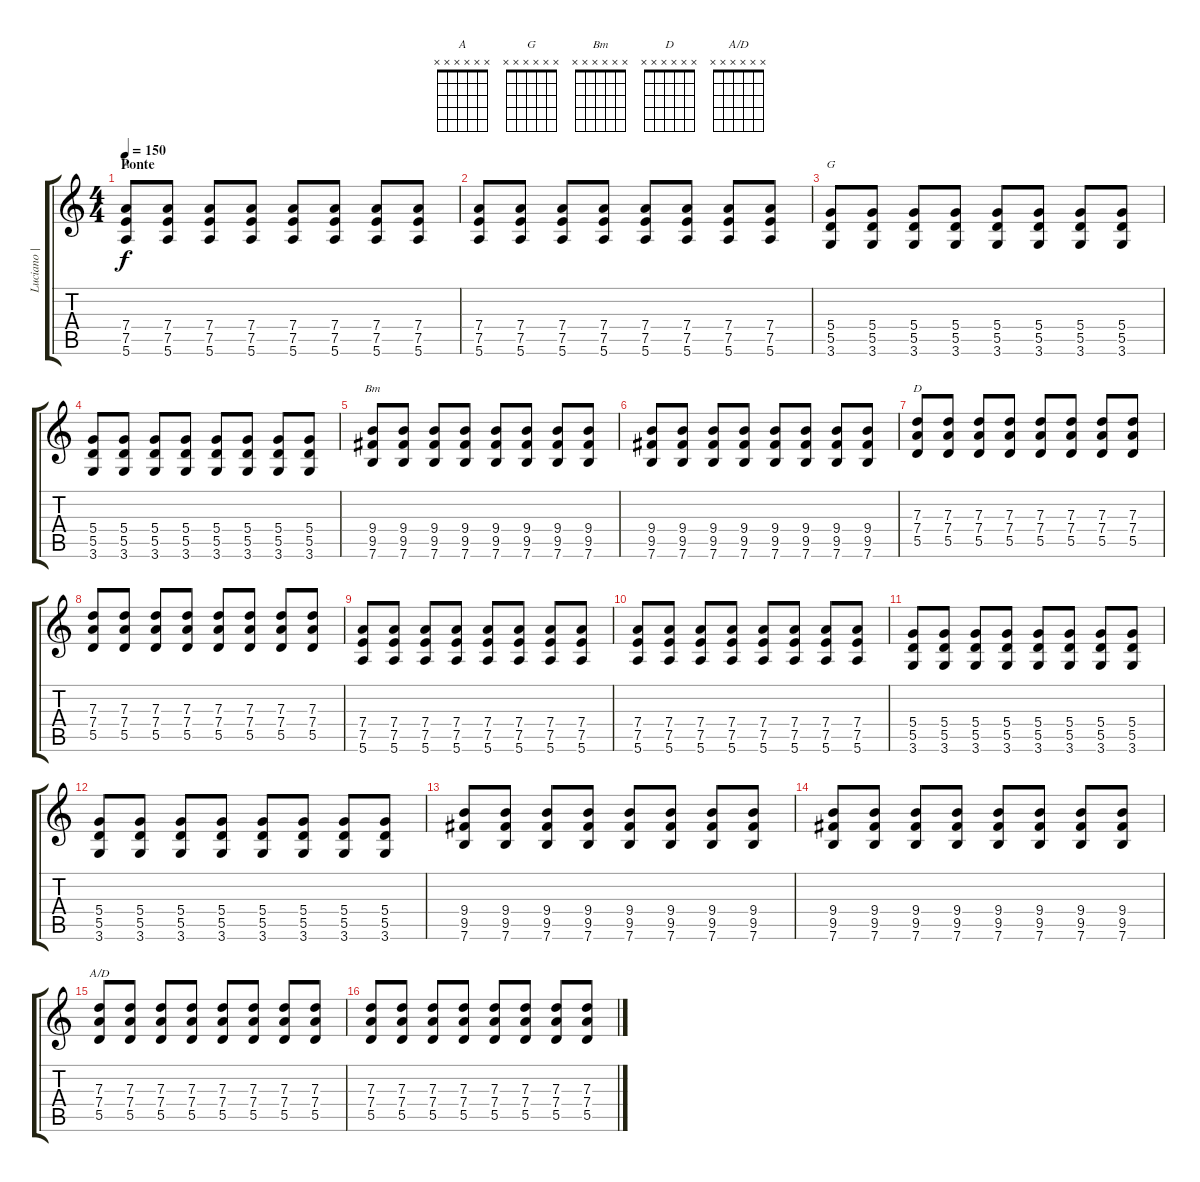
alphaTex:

\track ("Luciano | Guitarra" "Luciano | ") {instrument distortionguitar}
\staff {score tabs}
\tuning (E4 B3 G3 D3 A2 E2) {hide}
\chord ("A" x x x x x x)
\chord ("G" x x x x x x)
\chord ("Bm" x x x x x x)
\chord ("D" x x x x x x)
\chord ("A/D" x x x x x x)
\ts (4 4)
\section ("" "Ponte")
\tempo 150
\clef g2
\ks c
(7.4 7.5 5.6).8{ch "A" dy f} (7.4 7.5 5.6).8 (7.4 7.5 5.6).8 (7.4 7.5 5.6).8 (7.4 7.5 5.6).8 (7.4 7.5 5.6).8 (7.4 7.5 5.6).8 (7.4 7.5 5.6).8 |
(7.4 7.5 5.6).8 (7.4 7.5 5.6).8 (7.4 7.5 5.6).8 (7.4 7.5 5.6).8 (7.4 7.5 5.6).8 (7.4 7.5 5.6).8 (7.4 7.5 5.6).8 (7.4 7.5 5.6).8 |
(5.4 5.5 3.6).8{ch "G"} (5.4 5.5 3.6).8 (5.4 5.5 3.6).8 (5.4 5.5 3.6).8 (5.4 5.5 3.6).8 (5.4 5.5 3.6).8 (5.4 5.5 3.6).8 (5.4 5.5 3.6).8 |
(5.4 5.5 3.6).8 (5.4 5.5 3.6).8 (5.4 5.5 3.6).8 (5.4 5.5 3.6).8 (5.4 5.5 3.6).8 (5.4 5.5 3.6).8 (5.4 5.5 3.6).8 (5.4 5.5 3.6).8 |
(9.4 9.5 7.6).8{ch "Bm"} (9.4 9.5 7.6).8 (9.4 9.5 7.6).8 (9.4 9.5 7.6).8 (9.4 9.5 7.6).8 (9.4 9.5 7.6).8 (9.4 9.5 7.6).8 (9.4 9.5 7.6).8 |
(9.4 9.5 7.6).8 (9.4 9.5 7.6).8 (9.4 9.5 7.6).8 (9.4 9.5 7.6).8 (9.4 9.5 7.6).8 (9.4 9.5 7.6).8 (9.4 9.5 7.6).8 (9.4 9.5 7.6).8 |
(7.3 7.4 5.5).8{ch "D"} (7.3 7.4 5.5).8 (7.3 7.4 5.5).8 (7.3 7.4 5.5).8 (7.3 7.4 5.5).8 (7.3 7.4 5.5).8 (7.3 7.4 5.5).8 (7.3 7.4 5.5).8 |
(7.3 7.4 5.5).8 (7.3 7.4 5.5).8 (7.3 7.4 5.5).8 (7.3 7.4 5.5).8 (7.3 7.4 5.5).8 (7.3 7.4 5.5).8 (7.3 7.4 5.5).8 (7.3 7.4 5.5).8 |
(7.4 7.5 5.6).8 (7.4 7.5 5.6).8 (7.4 7.5 5.6).8 (7.4 7.5 5.6).8 (7.4 7.5 5.6).8 (7.4 7.5 5.6).8 (7.4 7.5 5.6).8 (7.4 7.5 5.6).8 |
(7.4 7.5 5.6).8 (7.4 7.5 5.6).8 (7.4 7.5 5.6).8 (7.4 7.5 5.6).8 (7.4 7.5 5.6).8 (7.4 7.5 5.6).8 (7.4 7.5 5.6).8 (7.4 7.5 5.6).8 |
(5.4 5.5 3.6).8 (5.4 5.5 3.6).8 (5.4 5.5 3.6).8 (5.4 5.5 3.6).8 (5.4 5.5 3.6).8 (5.4 5.5 3.6).8 (5.4 5.5 3.6).8 (5.4 5.5 3.6).8 |
(5.4 5.5 3.6).8 (5.4 5.5 3.6).8 (5.4 5.5 3.6).8 (5.4 5.5 3.6).8 (5.4 5.5 3.6).8 (5.4 5.5 3.6).8 (5.4 5.5 3.6).8 (5.4 5.5 3.6).8 |
(9.4 9.5 7.6).8 (9.4 9.5 7.6).8 (9.4 9.5 7.6).8 (9.4 9.5 7.6).8 (9.4 9.5 7.6).8 (9.4 9.5 7.6).8 (9.4 9.5 7.6).8 (9.4 9.5 7.6).8 |
(9.4 9.5 7.6).8 (9.4 9.5 7.6).8 (9.4 9.5 7.6).8 (9.4 9.5 7.6).8 (9.4 9.5 7.6).8 (9.4 9.5 7.6).8 (9.4 9.5 7.6).8 (9.4 9.5 7.6).8 |
(7.3 7.4 5.5).8{ch "A/D"} (7.3 7.4 5.5).8 (7.3 7.4 5.5).8 (7.3 7.4 5.5).8 (7.3 7.4 5.5).8 (7.3 7.4 5.5).8 (7.3 7.4 5.5).8 (7.3 7.4 5.5).8 |
(7.3 7.4 5.5).8 (7.3 7.4 5.5).8 (7.3 7.4 5.5).8 (7.3 7.4 5.5).8 (7.3 7.4 5.5).8 (7.3 7.4 5.5).8 (7.3 7.4 5.5).8 (7.3 7.4 5.5).8
